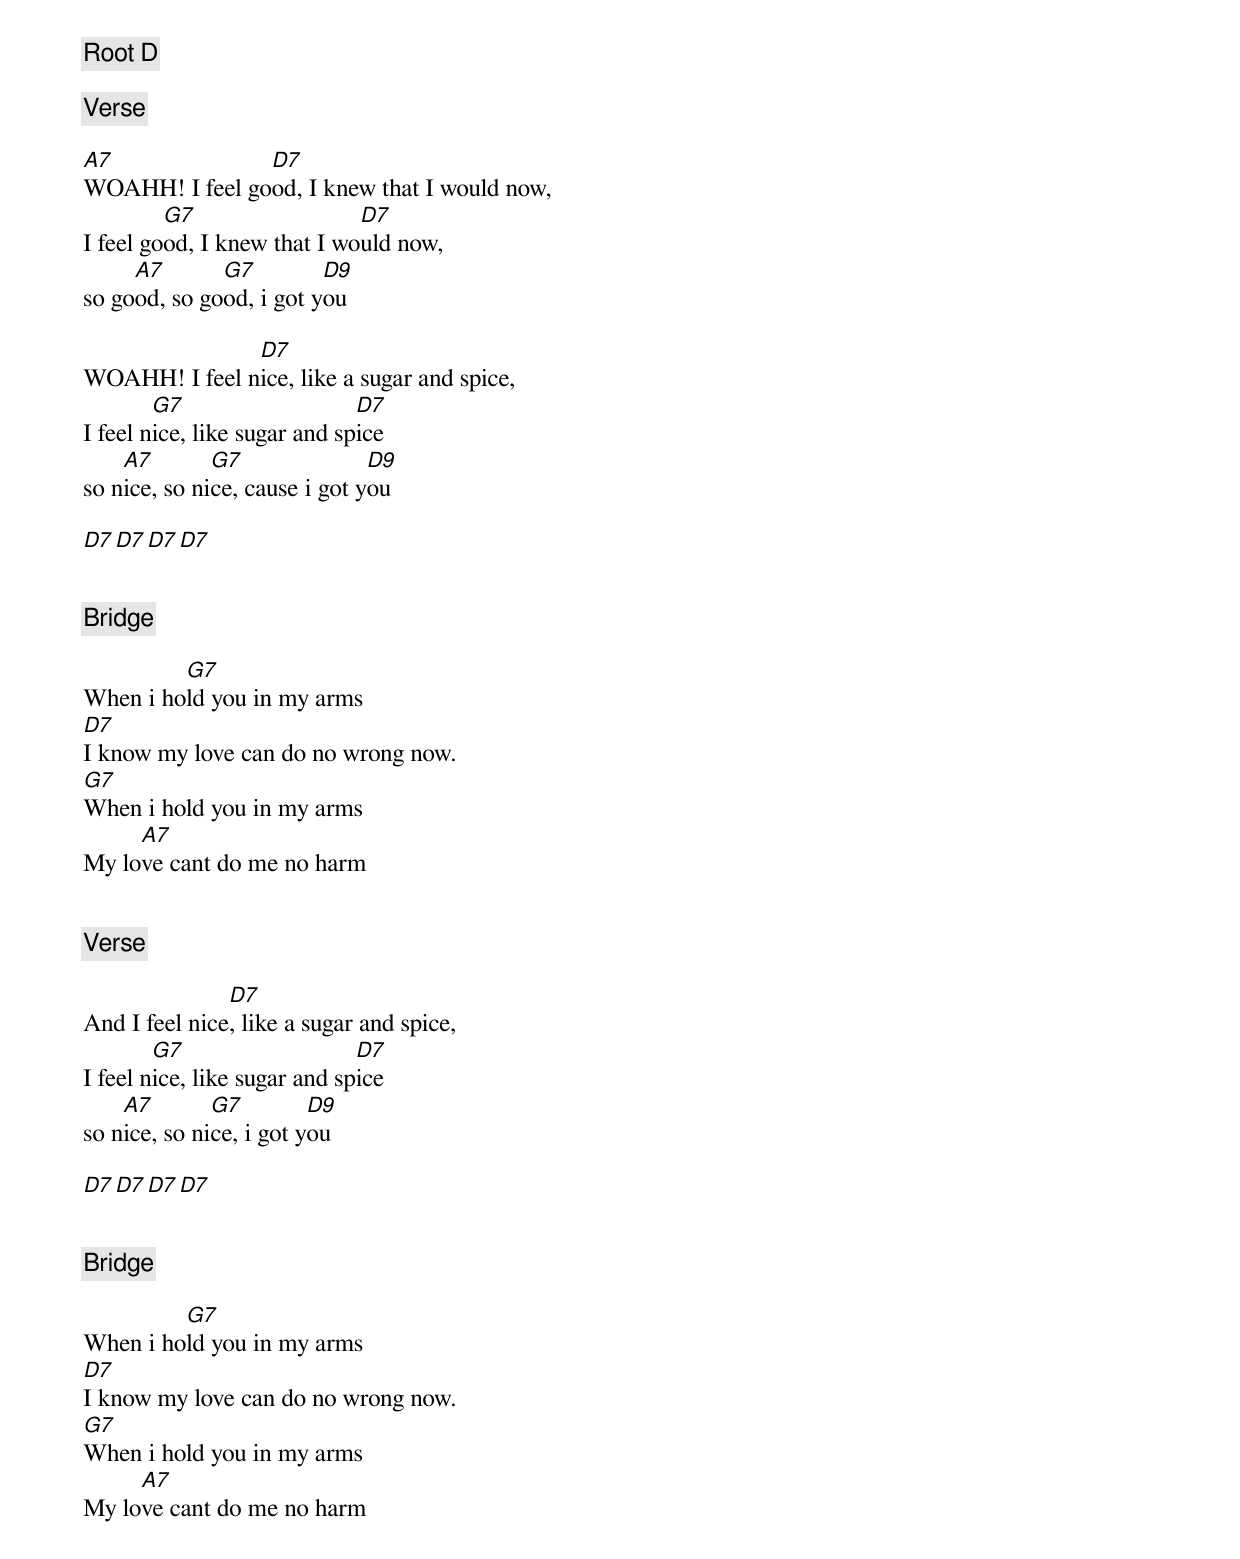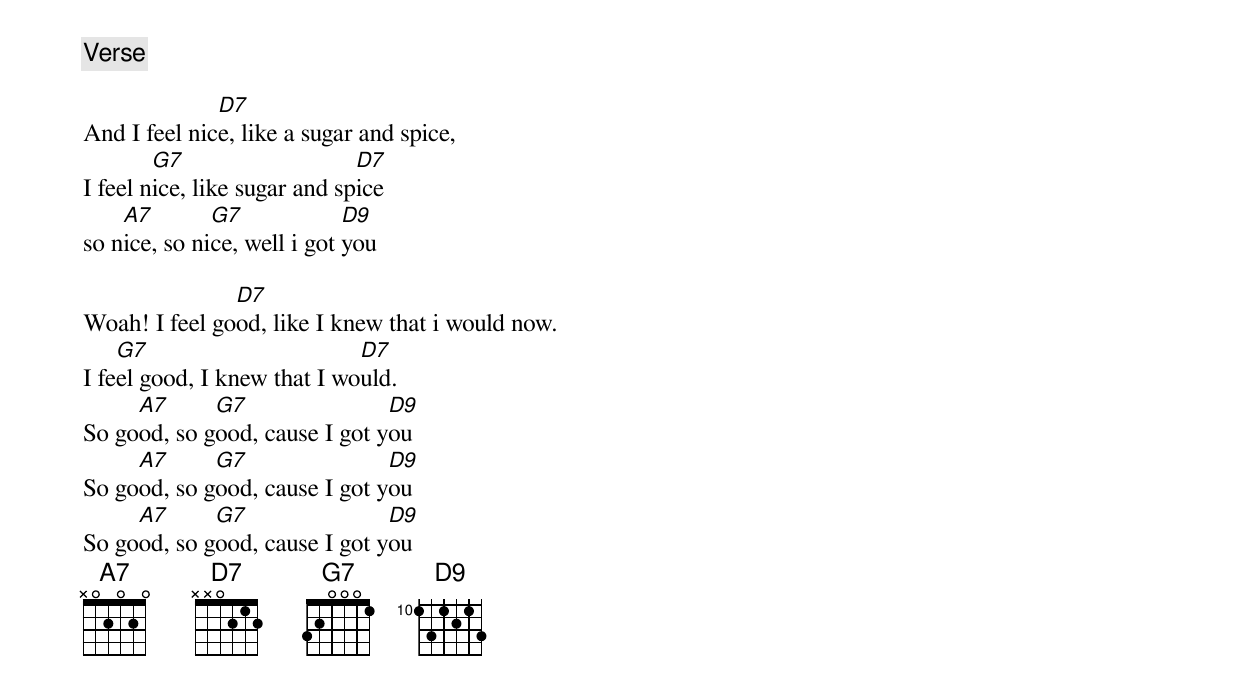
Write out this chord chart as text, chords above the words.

[Root] D

[Verse]

A7              D7
WOAHH! I feel good, I knew that I would now,
         G7                  D7
I feel good, I knew that I would now,
     A7       G7         D9
so good, so good, i got you

               D7
WOAHH! I feel nice, like a sugar and spice,
        G7                    D7
I feel nice, like sugar and spice
    A7        G7               D9
so nice, so nice, cause i got you

D7 D7 D7 D7


[Bridge]

         G7
When i hold you in my arms
D7
I know my love can do no wrong now.
G7
When i hold you in my arms
     A7
My love cant do me no harm


[Verse]

               D7
And I feel nice, like a sugar and spice,
        G7                    D7
I feel nice, like sugar and spice
    A7        G7         D9
so nice, so nice, i got you

D7 D7 D7 D7


[Bridge]

         G7
When i hold you in my arms
D7
I know my love can do no wrong now.
G7
When i hold you in my arms
     A7
My love cant do me no harm


[Verse]

              D7
And I feel nice, like a sugar and spice,
        G7                    D7
I feel nice, like sugar and spice
    A7        G7             D9
so nice, so nice, well i got you

               D7
Woah! I feel good, like I knew that i would now.
    G7                       D7
I feel good, I knew that I would.
     A7      G7                D9
So good, so good, cause I got you
     A7      G7                D9
So good, so good, cause I got you
     A7      G7                D9
So good, so good, cause I got you
